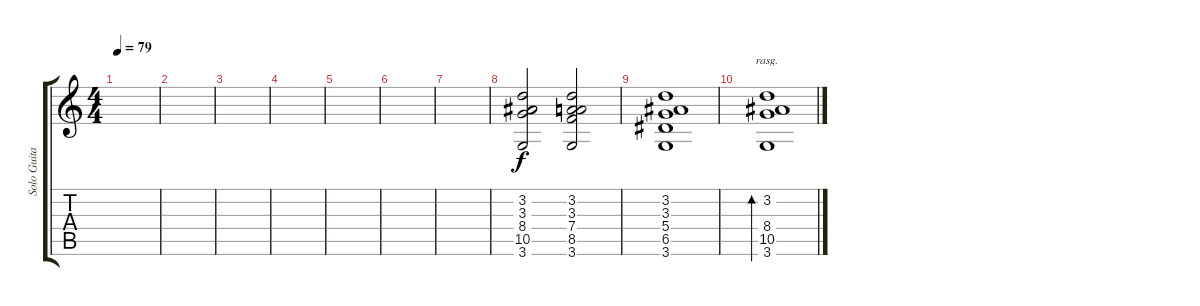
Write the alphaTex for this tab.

\track ("Solo Guitar" "Solo Guita") {instrument electricguitarjazz}
\staff {score tabs}
\tuning (E4 B3 G3 D3 A2 E2) {hide}
\ts (4 4)
\tempo 79
\clef g2
\ks c
|
|
|
|
|
|
|
(3.2 3.3 8.4 10.5 3.6).2 (3.2 3.3 7.4 8.5 3.6).2 |
(3.2 3.3 5.4 6.5 3.6).1 |
(3.2 8.4 10.5 3.6).1{bd 480 rasg ii}
